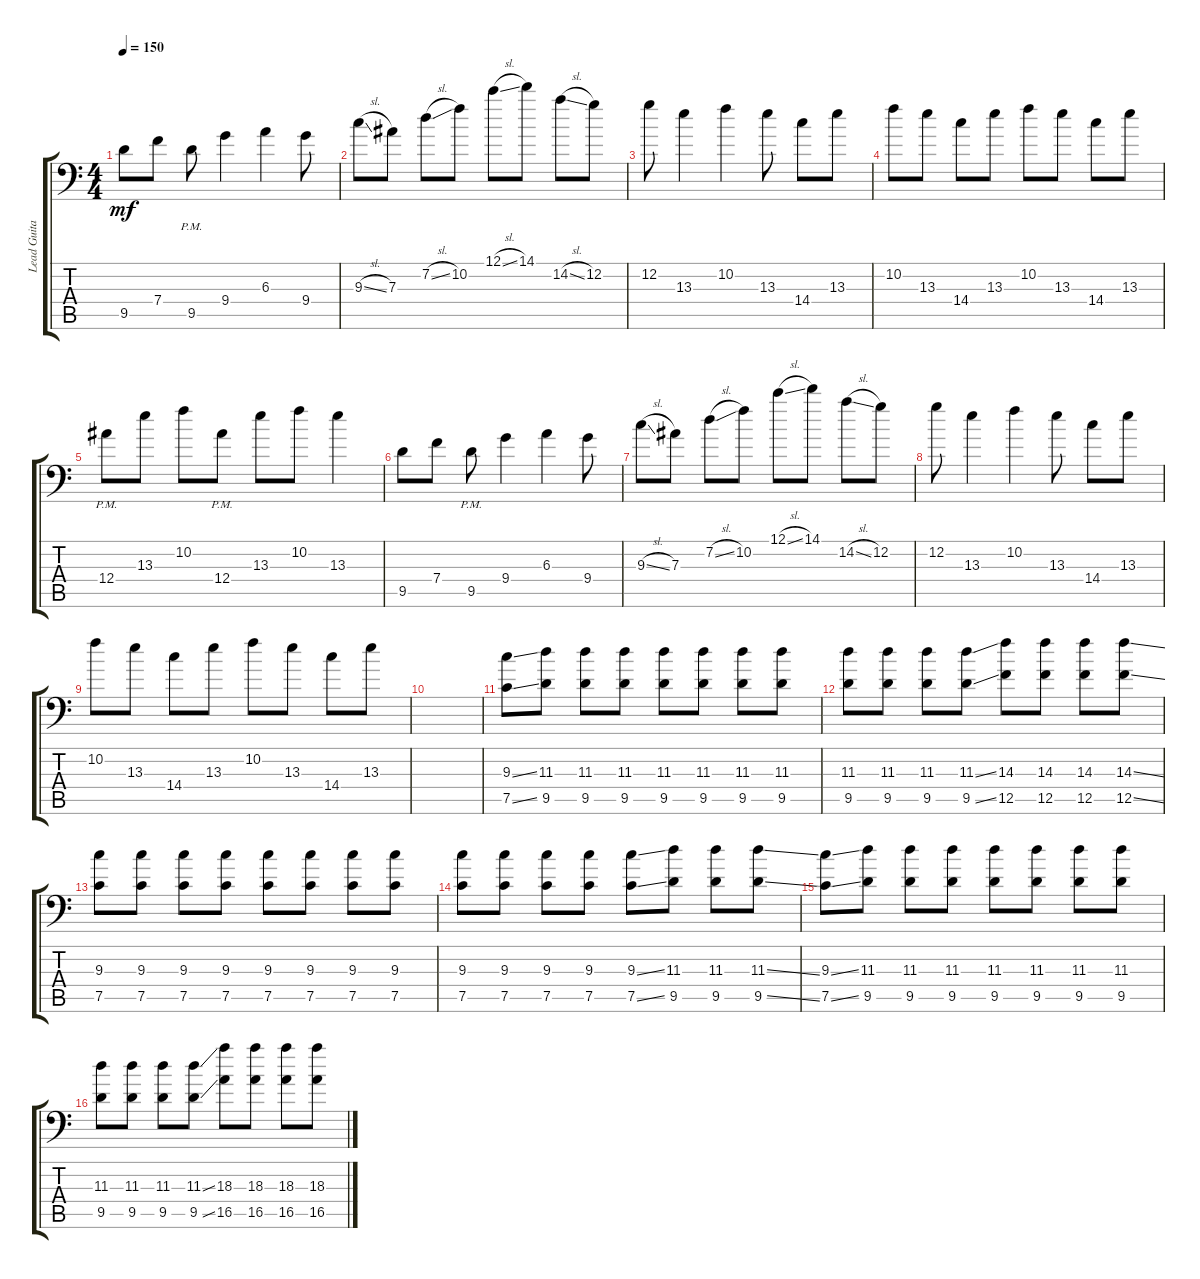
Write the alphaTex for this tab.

\track ("Lead Guitar" "Lead Guita") {instrument distortionguitar}
\staff {score tabs}
\tuning (C4 G3 Eb3 Bb2 F2 Bb1) {hide}
\ts (4 4)
\tempo 150
\clef f4
\ks c
9.5.8{dy mf} 7.4.8 9.5{pm}.8 9.4.4 6.3.4 9.4.8 |
9.3{sl}.8 7.3.8 7.2{sl}.8 10.2.8 12.1{sl}.8 14.1.8 14.2{sl}.8 12.2.8 |
12.2.8 13.3.4 10.2.4 13.3.8 14.4.8 13.3.8 |
10.2.8 13.3.8 14.4.8 13.3.8 10.2.8 13.3.8 14.4.8 13.3.8 |
12.4{pm}.8 13.3.8 10.2.8 12.4{pm}.8 13.3.8 10.2.8 13.3.4 |
9.5.8 7.4.8 9.5{pm}.8 9.4.4 6.3.4 9.4.8 |
9.3{sl}.8 7.3.8 7.2{sl}.8 10.2.8 12.1{sl}.8 14.1.8 14.2{sl}.8 12.2.8 |
12.2.8 13.3.4 10.2.4 13.3.8 14.4.8 13.3.8 |
10.2.8 13.3.8 14.4.8 13.3.8 10.2.8 13.3.8 14.4.8 13.3.8 |
|
(9.3{ss} 7.5{ss}).8 (11.3 9.5).8 (11.3 9.5).8 (11.3 9.5).8 (11.3 9.5).8 (11.3 9.5).8 (11.3 9.5).8 (11.3 9.5).8 |
(11.3 9.5).8 (11.3 9.5).8 (11.3 9.5).8 (11.3{ss} 9.5{ss}).8 (14.3 12.5).8 (14.3 12.5).8 (14.3 12.5).8 (14.3{ss} 12.5{ss}).8 |
(9.3 7.5).8 (9.3 7.5).8 (9.3 7.5).8 (9.3 7.5).8 (9.3 7.5).8 (9.3 7.5).8 (9.3 7.5).8 (9.3 7.5).8 |
(9.3 7.5).8 (9.3 7.5).8 (9.3 7.5).8 (9.3 7.5).8 (9.3{ss} 7.5{ss}).8 (11.3 9.5).8 (11.3 9.5).8 (11.3{ss} 9.5{ss}).8 |
(9.3{ss} 7.5{ss}).8 (11.3 9.5).8 (11.3 9.5).8 (11.3 9.5).8 (11.3 9.5).8 (11.3 9.5).8 (11.3 9.5).8 (11.3 9.5).8 |
(11.3 9.5).8 (11.3 9.5).8 (11.3 9.5).8 (11.3{ss} 9.5{ss}).8 (18.3 16.5).8 (18.3 16.5).8 (18.3 16.5).8 (18.3{ss} 16.5{ss}).8
